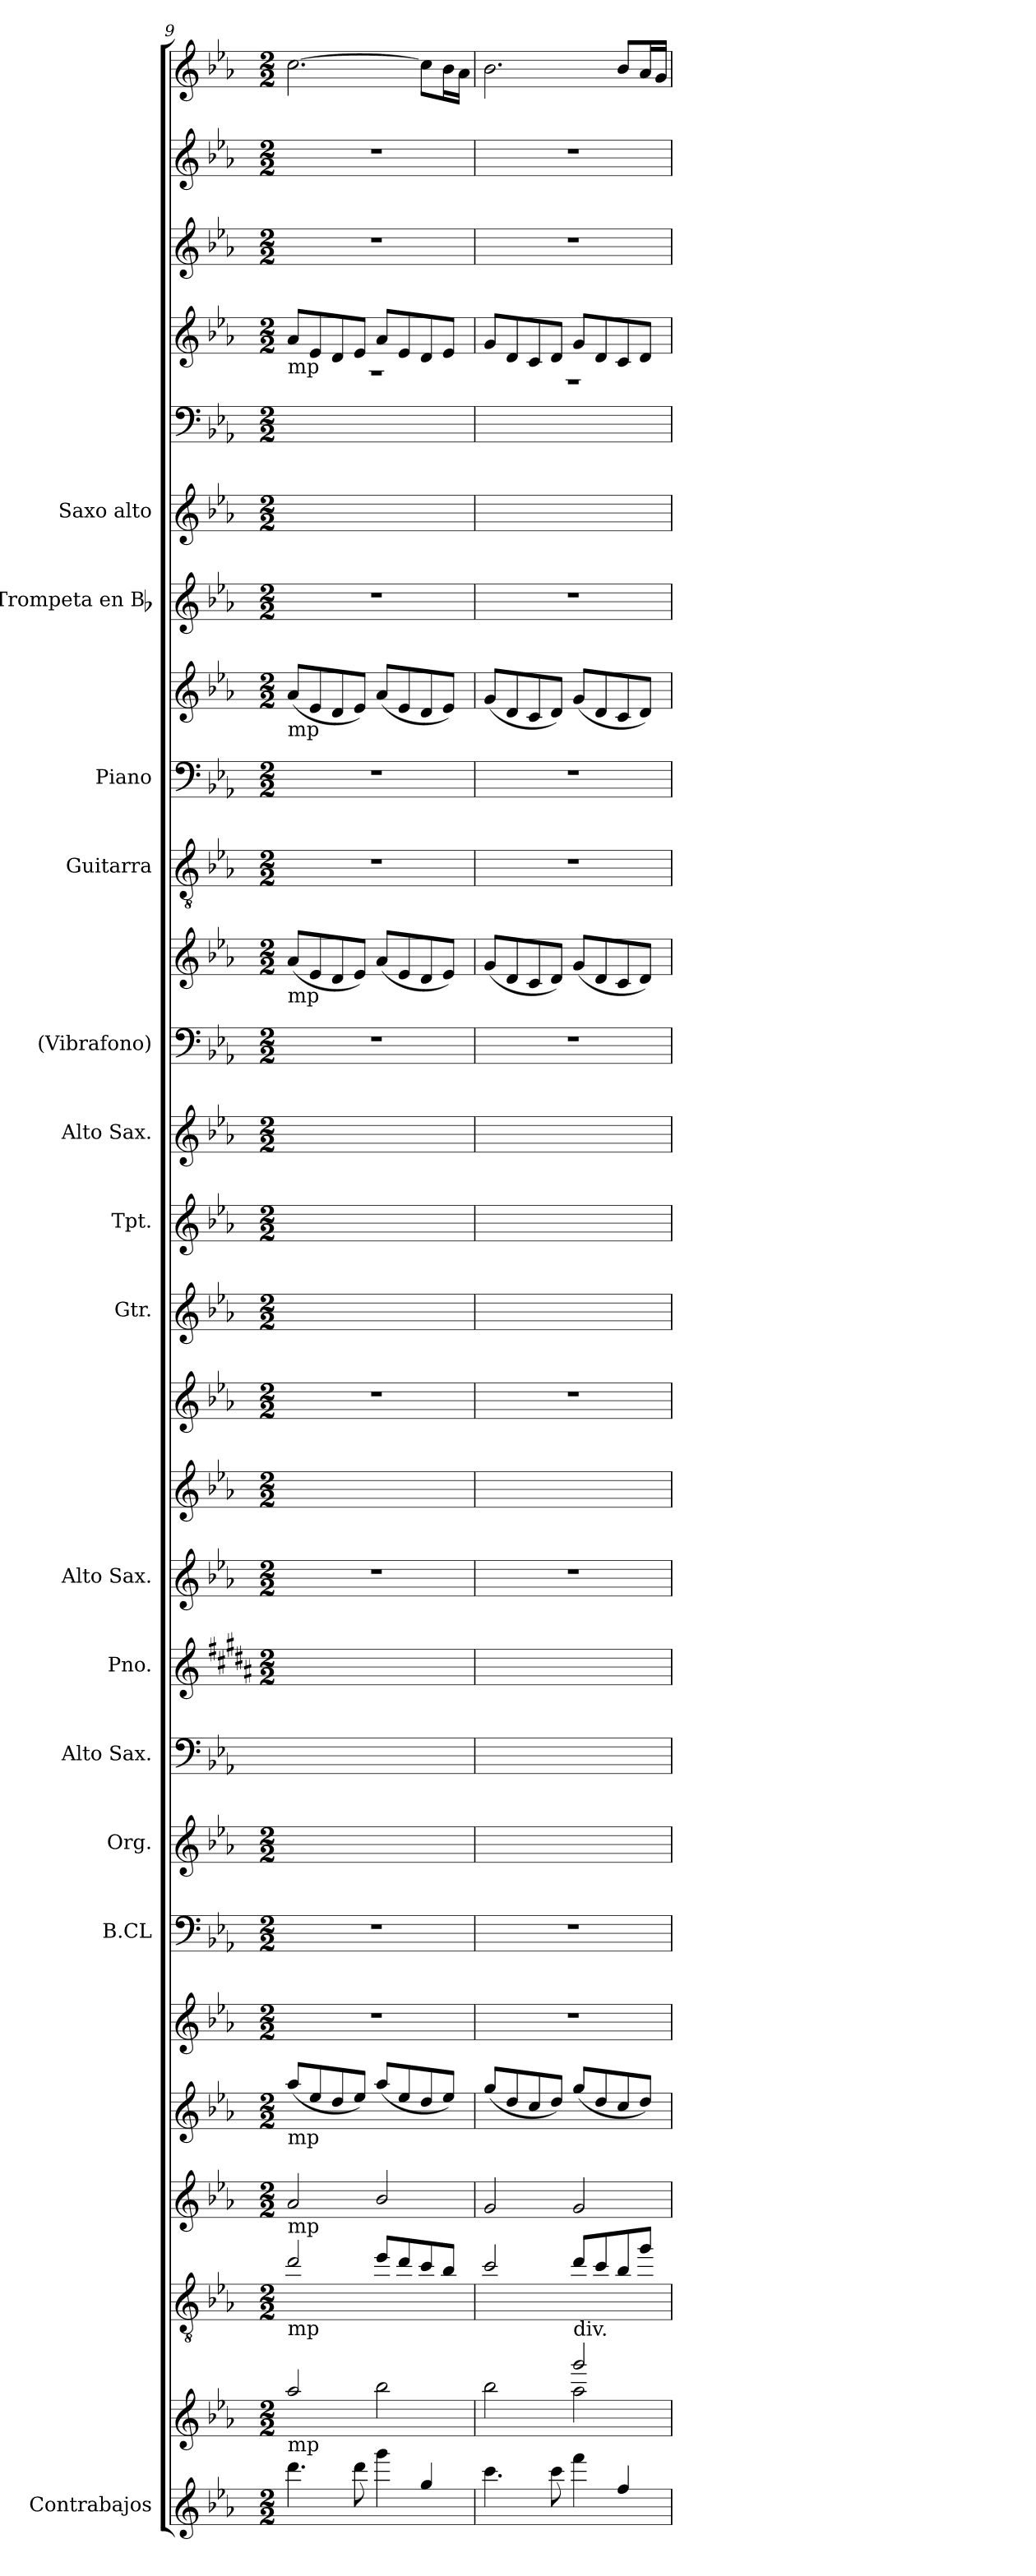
**kern	**kern	**kern	**kern	**kern	**kern	**kern	**kern	**kern	**kern	**kern	**kern	**kern	**kern	**kern	**kern	**kern	**kern	**kern	**kern	**kern	**kern	**kern	**kern	**kern	**kern	**kern	**kern
*part17	*part17	*part17	*part17	*part17	*part16	*part15	*part14	*part13	*part12	*part11	*part10	*part9	*part8	*part7	*part6	*part5	*part5	*part4	*part3	*part3	*part2	*part1	*part1	*part1	*part1	*part1	*part1
*staff28	*staff27	*staff26	*staff25	*staff24	*staff23	*staff22	*staff21	*staff20	*staff19	*staff18	*staff17	*staff16	*staff15	*staff14	*staff13	*staff12	*staff11	*staff10	*staff9	*staff8	*staff7	*staff6	*staff5	*staff4	*staff3	*staff2	*staff1
*I"Contrabajos	*	*	*	*	*	*I"B.CL	*I"Org.	*I"Alto Sax.	*I"Pno.	*I"Alto Sax.	*	*	*I"Gtr.	*I"Tpt.	*I"Alto Sax.	*I"(Vibrafono)	*	*I"Guitarra	*I"Piano	*	*I"Trompeta en Bb	*I"Saxo alto	*	*	*	*	*
*I'Cb	*	*	*	*	*	*	*	*	*I'Pno	*I'Sax	*	*	*	*	*I'Sax	*	*	*	*I'Pno	*	*	*I'A	*	*	*	*	*
*	*	*clefGv2	*	*	*clefG2	*clefF4	*clefG2	*clefF4	*clefG2	*clefG2	*clefG2	*clefG2	*clefG2	*clefG2	*clefG2	*clefF4	*clefG2	*clefGv2	*clefF4	*clefG2	*clefG2	*clefG2	*clefF4	*clefG2	*clefG2	*clefG2	*clefG2
*ITrd7c12	*ITrd7c12	*ITrd7c12	*ITrd7c12	*ITrd7c12	*	*ITrd8c14	*	*	*	*	*	*	*	*	*	*	*	*	*	*	*	*	*	*	*	*	*
*k[b-e-a-]	*k[b-e-a-]	*k[b-e-a-]	*k[b-e-a-]	*k[b-e-a-]	*k[b-e-a-]	*k[b-e-a-]	*k[b-e-a-]	*k[b-e-a-]	*k[f#c#g#d#a#]	*k[b-e-a-]	*k[b-e-a-]	*k[b-e-a-]	*k[b-e-a-]	*k[b-e-a-]	*k[b-e-a-]	*k[b-e-a-]	*k[b-e-a-]	*k[b-e-a-]	*k[b-e-a-]	*k[b-e-a-]	*k[b-e-a-]	*k[b-e-a-]	*k[b-e-a-]	*k[b-e-a-]	*k[b-e-a-]	*k[b-e-a-]	*k[b-e-a-]
*E-:	*E-:	*E-:	*E-:	*E-:	*E-:	*E-:	*E-:	*E-:	*B:	*E-:	*E-:	*E-:	*E-:	*E-:	*E-:	*E-:	*E-:	*E-:	*E-:	*E-:	*E-:	*E-:	*E-:	*E-:	*E-:	*E-:	*E-:
*M2/2	*M2/2	*M2/2	*M2/2	*M2/2	*M2/2	*M2/2	*M2/2	*	*M2/2	*M2/2	*M2/2	*M2/2	*M2/2	*M2/2	*M2/2	*M2/2	*M2/2	*M2/2	*M2/2	*M2/2	*M2/2	*M2/2	*M2/2	*M2/2	*M2/2	*M2/2	*M2/2
=9	=9	=9	=9	=9	=9	=9	=9	=9	=9	=9	=9	=9	=9	=9	=9	=9	=9	=9	=9	=9	=9	=9	=9	=9	=9	=9	=9
*^	*	*	*	*	*	*	*	*	*	*	*	*	*	*	*	*	*	*	*	*	*	*	*	*^	*	*	*
!	!	!	!	!	!	!	!	!	!	!	!	!	!	!	!	!	!	!	!	!	!	!	!	!	!LO:TX:b:t=mp	!	!	!	!
!	!	!	!	!	!	!	!	!	!	!	!	!	!	!	!	!	!	!	!	!	!LO:TX:b:t=mp	!	!	!	!	!	!	!	!
!	!	!	!	!	!	!	!	!	!	!	!	!	!	!	!	!	!	!LO:TX:b:t=mp	!	!	!	!	!	!	!	!	!	!	!
!	!	!	!	!	!LO:TX:b:t=mp	!	!	!	!	!	!	!	!	!	!	!	!	!	!	!	!	!	!	!	!	!	!	!	!
!	!	!	!	!LO:TX:b:t=mp	!	!	!	!	!	!	!	!	!	!	!	!	!	!	!	!	!	!	!	!	!	!	!	!	!
!	!	!	!LO:TX:b:t=mp	!	!	!	!	!	!	!	!	!	!	!	!	!	!	!	!	!	!	!	!	!	!	!	!	!	!
!	!	!LO:TX:b:t=mp	!	!	!	!	!	!	!	!	!	!	!	!	!	!	!	!	!	!	!	!	!	!	!	!	!	!	!
4.dd\	1ryy	2a-/	2d/	2A-/	(8a-/L	1r	1r	1ryy	1ryy	1ryy	1r	1ryy	1r	1ryy	1ryy	1ryy	1r	(8a-/L	1r	1r	(8a-/L	1r	1ryy	1ryy	8a-/L	1r	1r	1r	[2.cc\
.	.	.	.	.	8e-/	.	.	.	.	.	.	.	.	.	.	.	.	8e-/	.	.	8e-/	.	.	.	8e-/	.	.	.	.
.	.	.	.	.	8d/	.	.	.	.	.	.	.	.	.	.	.	.	8d/	.	.	8d/	.	.	.	8d/	.	.	.	.
8dd\	.	.	.	.	8e-/J)	.	.	.	.	.	.	.	.	.	.	.	.	8e-/J)	.	.	8e-/J)	.	.	.	8e-/J	.	.	.	.
4gg\	.	2b-\	8e-/L	2B-/	(8a-/L	.	.	.	.	.	.	.	.	.	.	.	.	(8a-/L	.	.	(8a-/L	.	.	.	8a-/L	.	.	.	.
.	.	.	8d/	.	8e-/	.	.	.	.	.	.	.	.	.	.	.	.	8e-/	.	.	8e-/	.	.	.	8e-/	.	.	.	.
4g/	.	.	8c/	.	8d/	.	.	.	.	.	.	.	.	.	.	.	.	8d/	.	.	8d/	.	.	.	8d/	.	.	.	8cc\L]
.	.	.	8B-/J	.	8e-/J)	.	.	.	.	.	.	.	.	.	.	.	.	8e-/J)	.	.	8e-/J)	.	.	.	8e-/J	.	.	.	16b-\L
.	.	.	.	.	.	.	.	.	.	.	.	.	.	.	.	.	.	.	.	.	.	.	.	.	.	.	.	.	16a-\JJ
=10	=10	=10	=10	=10	=10	=10	=10	=10	=10	=10	=10	=10	=10	=10	=10	=10	=10	=10	=10	=10	=10	=10	=10	=10	=10	=10	=10	=10	=10
*	*	*^	*	*	*	*	*	*	*	*	*	*	*	*	*	*	*	*	*	*	*	*	*	*	*	*	*	*	*
4.cc\	1ryy	2ryy	2b-\	2c/	2G/	(8g/L	1r	1r	1ryy	1ryy	1ryy	1r	1ryy	1r	1ryy	1ryy	1ryy	1r	(8g/L	1r	1r	(8g/L	1r	1ryy	1ryy	8g/L	1r	1r	1r	2.b-\
.	.	.	.	.	.	8d/	.	.	.	.	.	.	.	.	.	.	.	.	8d/	.	.	8d/	.	.	.	8d/	.	.	.	.
.	.	.	.	.	.	8c/	.	.	.	.	.	.	.	.	.	.	.	.	8c/	.	.	8c/	.	.	.	8c/	.	.	.	.
8cc\	.	.	.	.	.	8d/J)	.	.	.	.	.	.	.	.	.	.	.	.	8d/J)	.	.	8d/J)	.	.	.	8d/J	.	.	.	.
!	!	!	!	!LO:TX:b:t=div.	!	!	!	!	!	!	!	!	!	!	!	!	!	!	!	!	!	!	!	!	!	!	!	!	!	!
4ff\	.	2a-\	2gg/	8d/L	2G/	(8g/L	.	.	.	.	.	.	.	.	.	.	.	.	(8g/L	.	.	(8g/L	.	.	.	8g/L	.	.	.	.
.	.	.	.	8c/	.	8d/	.	.	.	.	.	.	.	.	.	.	.	.	8d/	.	.	8d/	.	.	.	8d/	.	.	.	.
4f/	.	.	.	8B-/	.	8c/	.	.	.	.	.	.	.	.	.	.	.	.	8c/	.	.	8c/	.	.	.	8c/	.	.	.	8b-/L
.	.	.	.	8g/J	.	8d/J)	.	.	.	.	.	.	.	.	.	.	.	.	8d/J)	.	.	8d/J)	.	.	.	8d/J	.	.	.	16a-/L
.	.	.	.	.	.	.	.	.	.	.	.	.	.	.	.	.	.	.	.	.	.	.	.	.	.	.	.	.	.	16g/JJ
*v	*v	*	*	*	*	*	*	*	*	*	*	*	*	*	*	*	*	*	*	*	*	*	*	*	*	*v	*v	*	*	*
*	*v	*v	*	*	*	*	*	*	*	*	*	*	*	*	*	*	*	*	*	*	*	*	*	*	*	*	*	*
=	=	=	=	=	=	=	=	=	=	=	=	=	=	=	=	=	=	=	=	=	=	=	=	=	=	=	=
*-	*-	*-	*-	*-	*-	*-	*-	*-	*-	*-	*-	*-	*-	*-	*-	*-	*-	*-	*-	*-	*-	*-	*-	*-	*-	*-	*-
